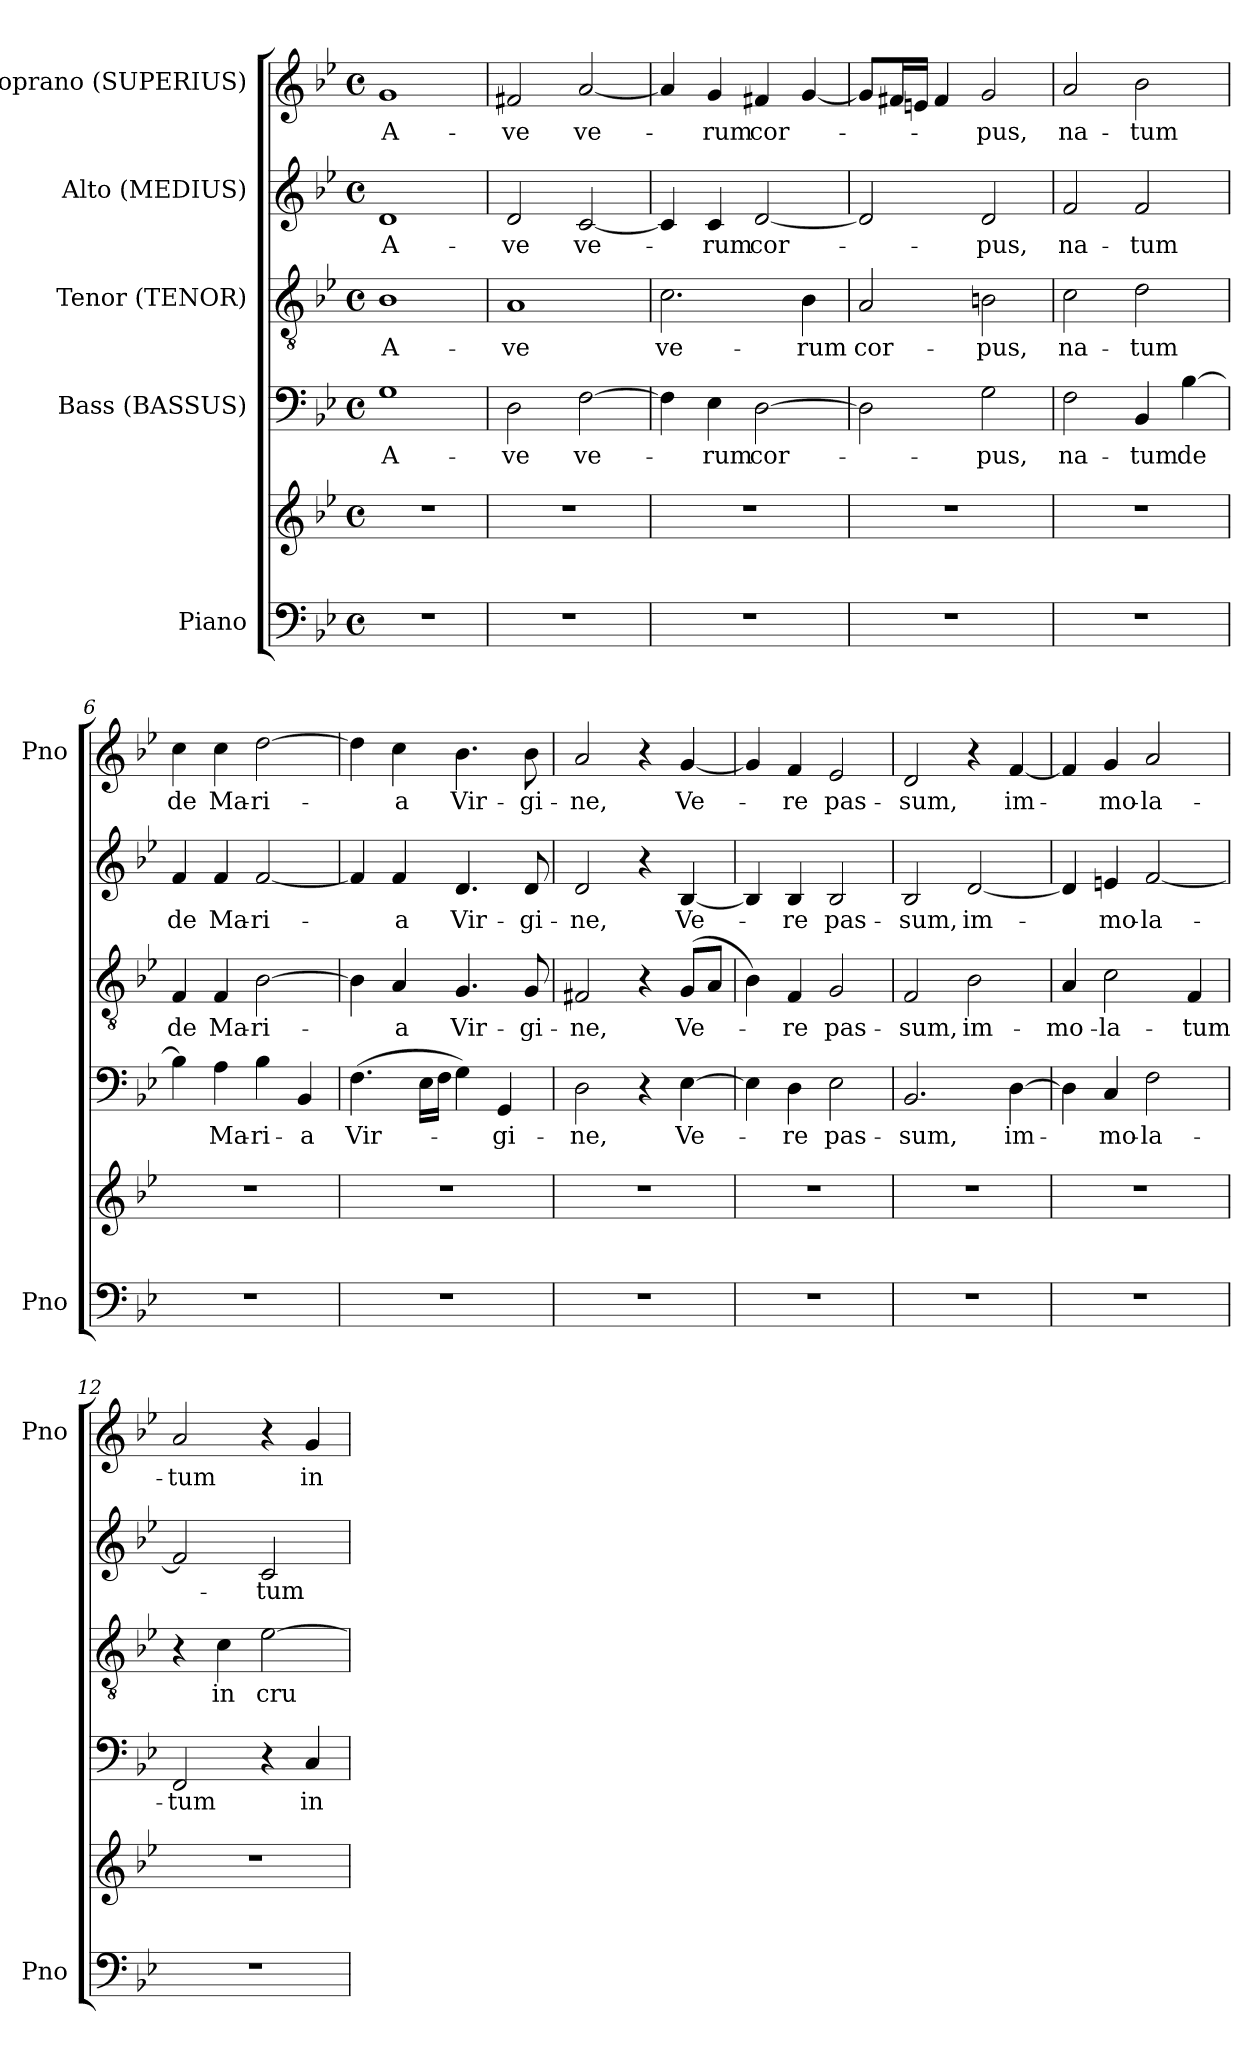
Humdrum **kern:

**kern	**kern	**kern	**text	**kern	**text	**kern	**text	**kern	**text
*part5	*part5	*part4	*part4	*part3	*part3	*part2	*part2	*part1	*part1
*staff6	*staff5	*staff4	*staff4	*staff3	*staff3	*staff2	*staff2	*staff1	*staff1
*I"Piano	*	*I"Bass (BASSUS)	*	*I"Tenor (TENOR)	*	*I"Alto (MEDIUS)	*	*I"Soprano (SUPERIUS)	*
*I'Pno	*	*	*	*	*	*	*	*I'Pno	*
*clefF4	*clefG2	*clefF4	*	*clefGv2	*	*clefG2	*	*clefG2	*
*k[b-e-]	*k[b-e-]	*k[b-e-]	*	*k[b-e-]	*	*k[b-e-]	*	*k[b-e-]	*
*g:	*g:	*g:	*	*g:	*	*g:	*	*g:	*
*M4/4	*M4/4	*M4/4	*	*M4/4	*	*M4/4	*	*M4/4	*
*met(c)	*met(c)	*met(c)	*	*met(c)	*	*met(c)	*	*met(c)	*
=1	=1	=1	=1	=1	=1	=1	=1	=1	=1
1r	1r	1G	A-	1B-	A-	1d	A-	1g	A-
=2	=2	=2	=2	=2	=2	=2	=2	=2	=2
1r	1r	2D\	-ve	1A	-ve	2d/	-ve	2f#X/	-ve
.	.	[2F\	ve-	.	.	[2c/	ve-	[2a/	ve-
=3	=3	=3	=3	=3	=3	=3	=3	=3	=3
1r	1r	4F\]	.	2.c\	ve-	4c/]	.	4a/]	.
.	.	4E-\	-rum	.	.	4c/	-rum	4g/	-rum
.	.	[2D\	cor-	.	.	[2d/	cor-	4f#X/	cor-
.	.	.	.	4B-\	-rum	.	.	[4g/	.
=4	=4	=4	=4	=4	=4	=4	=4	=4	=4
1r	1r	2D\]	.	2A/	cor-	2d/]	.	8g/L]	.
.	.	.	.	.	.	.	.	16f#X/L	.
.	.	.	.	.	.	.	.	16en/JJ	.
.	.	.	.	.	.	.	.	4f#/	.
.	.	2G\	-pus,	2Bn\	-pus,	2d/	-pus,	2g/	-pus,
=5	=5	=5	=5	=5	=5	=5	=5	=5	=5
1r	1r	2F\	na-	2c\	na-	2f/	na-	2a/	na-
.	.	4BB-/	-tum	2d\	-tum	2f/	-tum	2b-\	-tum
.	.	[4B-\	de	.	.	.	.	.	.
!!LO:LB:g=z
=6	=6	=6	=6	=6	=6	=6	=6	=6	=6
1r	1r	4B-\]	.	4F/	de	4f/	de	4cc\	de
.	.	4A\	Ma-	4F/	Ma-	4f/	Ma-	4cc\	Ma-
.	.	4B-\	-ri-	[2B-\	-ri-	[2f/	-ri-	[2dd\	-ri-
.	.	4BB-/	-a	.	.	.	.	.	.
=7	=7	=7	=7	=7	=7	=7	=7	=7	=7
1r	1r	(4.F\	Vir-	4B-\]	-­	4f/]	-­	4dd\]	-­
.	.	.	.	4A/	a	4f/	a	4cc\	a
.	.	16E-\LL	.	.	.	.	.	.	.
.	.	16F\JJ	.	.	.	.	.	.	.
.	.	4G\)	.	4.G/	Vir-	4.d/	Vir-	4.b-\	Vir-
.	.	4GG/	-gi-	.	.	.	.	.	.
.	.	.	.	8G/	-gi-	8d/	-gi-	8b-\	-gi-
=8	=8	=8	=8	=8	=8	=8	=8	=8	=8
1r	1r	2D\	-ne,	2F#X/	-ne,	2d/	-ne,	2a/	-ne,
.	.	4r	.	4r	.	4r	.	4r	.
.	.	[4E-\	Ve-	(8G/L	Ve-	[4B-/	Ve-	[4g/	Ve-
.	.	.	.	8A/J	.	.	.	.	.
=9	=9	=9	=9	=9	=9	=9	=9	=9	=9
1r	1r	4E-\]	.	4B-\)	.	4B-/]	.	4g/]	.
.	.	4D\	-re	4F/	-re	4B-/	-re	4f/	-re
.	.	2E-\	pas-	2G/	pas-	2B-/	pas-	2e-/	pas-
=10	=10	=10	=10	=10	=10	=10	=10	=10	=10
1r	1r	2.BB-/	-sum,	2F/	-sum,	2B-/	-sum,	2d/	-sum,
.	.	.	.	2B-\	im-	[2d/	im-	4r	.
.	.	[4D\	im-	.	.	.	.	[4f/	im-
=11	=11	=11	=11	=11	=11	=11	=11	=11	=11
1r	1r	4D\]	-­	4A/	-­mo-	4d/]	-­	4f/]	-­
.	.	4C/	mo-	2c\	-la-	4en/	mo-	4g/	mo-
.	.	2F\	-la-	.	.	[2f/	-la-	2a/	-la-
.	.	.	.	4F/	-tum	.	.	.	.
!!LO:LB:g=z
=12	=12	=12	=12	=12	=12	=12	=12	=12	=12
1r	1r	2FF/	-tum	4r	.	2f/]	.	2a/	-tum
.	.	.	.	4c\	in	.	.	.	.
.	.	4r	.	[2e-\	cru-	2c/	-tum	4r	.
.	.	4C/	in	.	.	.	.	4g/	in
=	=	=	=	=	=	=	=	=	=
*-	*-	*-	*-	*-	*-	*-	*-	*-	*-
